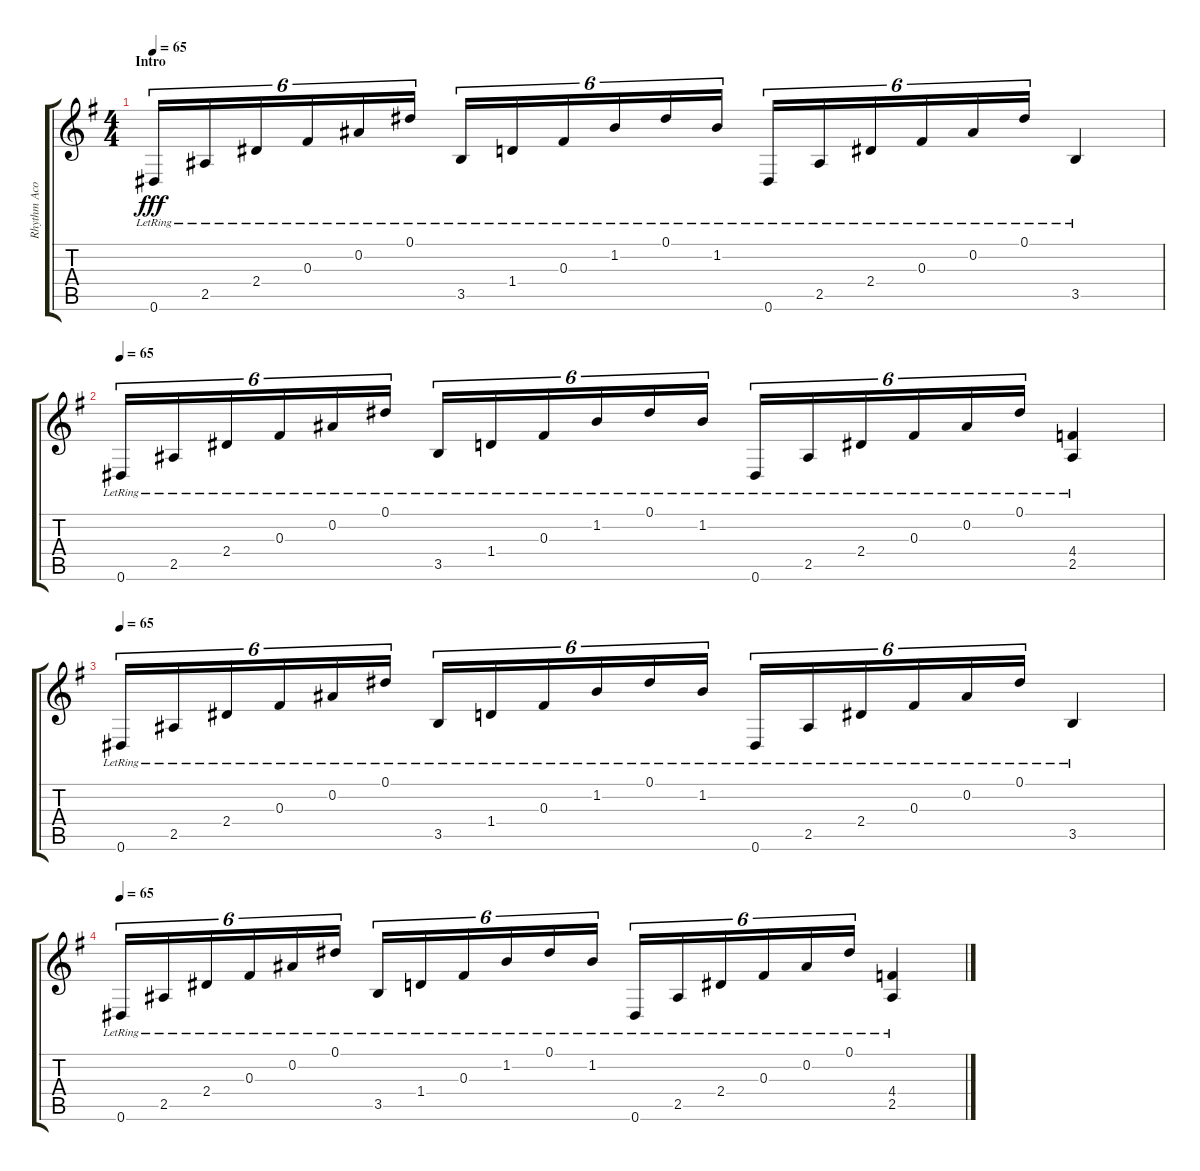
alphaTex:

\track ("Rhythm Acoustic" "Rhythm Aco") {instrument acousticguitarsteel}
\staff {score tabs}
\tuning (Eb4 Bb3 Gb3 Db3 Ab2 Eb2) {hide}
\ts (4 4)
\section ("" "Intro")
\tempo 65
\clef g2
\ks g
0.6{lr}.16{tu (6 4) dy fff balance 12 instrument acousticguitarsteel} 2.5{lr}.16{tu (6 4)} 2.4{lr}.16{tu (6 4)} 0.3{lr}.16{tu (6 4)} 0.2{lr}.16{tu (6 4)} 0.1{lr}.16{tu (6 4)} 3.5{lr}.16{tu (6 4)} 1.4{lr}.16{tu (6 4)} 0.3{lr}.16{tu (6 4)} 1.2{lr}.16{tu (6 4)} 0.1{lr}.16{tu (6 4)} 1.2{lr}.16{tu (6 4)} 0.6{lr}.16{tu (6 4)} 2.5{lr}.16{tu (6 4)} 2.4{lr}.16{tu (6 4)} 0.3{lr}.16{tu (6 4)} 0.2{lr}.16{tu (6 4)} 0.1{lr}.16{tu (6 4)} 3.5{lr}.4 |
\tempo 65
0.6{lr}.16{tu (6 4)} 2.5{lr}.16{tu (6 4)} 2.4{lr}.16{tu (6 4)} 0.3{lr}.16{tu (6 4)} 0.2{lr}.16{tu (6 4)} 0.1{lr}.16{tu (6 4)} 3.5{lr}.16{tu (6 4)} 1.4{lr}.16{tu (6 4)} 0.3{lr}.16{tu (6 4)} 1.2{lr}.16{tu (6 4)} 0.1{lr}.16{tu (6 4)} 1.2{lr}.16{tu (6 4)} 0.6{lr}.16{tu (6 4)} 2.5{lr}.16{tu (6 4)} 2.4{lr}.16{tu (6 4)} 0.3{lr}.16{tu (6 4)} 0.2{lr}.16{tu (6 4)} 0.1{lr}.16{tu (6 4)} (4.4{lr} 2.5{lr}).4 |
\tempo 65
0.6{lr}.16{tu (6 4)} 2.5{lr}.16{tu (6 4)} 2.4{lr}.16{tu (6 4)} 0.3{lr}.16{tu (6 4)} 0.2{lr}.16{tu (6 4)} 0.1{lr}.16{tu (6 4)} 3.5{lr}.16{tu (6 4)} 1.4{lr}.16{tu (6 4)} 0.3{lr}.16{tu (6 4)} 1.2{lr}.16{tu (6 4)} 0.1{lr}.16{tu (6 4)} 1.2{lr}.16{tu (6 4)} 0.6{lr}.16{tu (6 4)} 2.5{lr}.16{tu (6 4)} 2.4{lr}.16{tu (6 4)} 0.3{lr}.16{tu (6 4)} 0.2{lr}.16{tu (6 4)} 0.1{lr}.16{tu (6 4)} 3.5{lr}.4 |
\tempo 65
0.6{lr}.16{tu (6 4)} 2.5{lr}.16{tu (6 4)} 2.4{lr}.16{tu (6 4)} 0.3{lr}.16{tu (6 4)} 0.2{lr}.16{tu (6 4)} 0.1{lr}.16{tu (6 4)} 3.5{lr}.16{tu (6 4)} 1.4{lr}.16{tu (6 4)} 0.3{lr}.16{tu (6 4)} 1.2{lr}.16{tu (6 4)} 0.1{lr}.16{tu (6 4)} 1.2{lr}.16{tu (6 4)} 0.6{lr}.16{tu (6 4)} 2.5{lr}.16{tu (6 4)} 2.4{lr}.16{tu (6 4)} 0.3{lr}.16{tu (6 4)} 0.2{lr}.16{tu (6 4)} 0.1{lr}.16{tu (6 4)} (4.4{lr} 2.5{lr}).4
